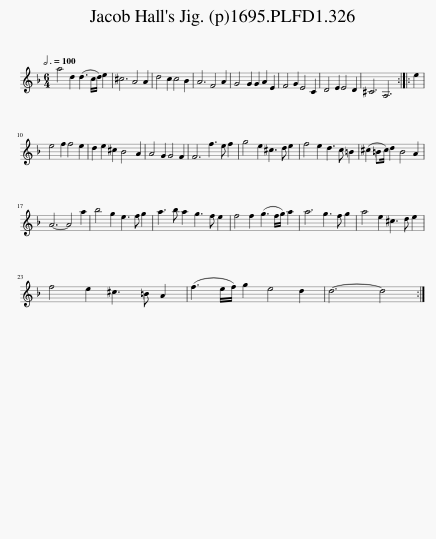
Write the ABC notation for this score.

X:1
L:1/8
Q:3/4=100
M:6/4
I:linebreak $
K:Dmin
V:1 treble
V:1
 a4 d2 (d3 c/d/) e2 | ^c6 A4 A2 | d4 c2 c4 B2 | A6 F4 A2 | G4 G2 G2 A2 E2 | %5
 F4 G2 E4 C2 | D4 E2 E4 D2 | ^C6 A,6 :: e2 |$ e4 f2 f4 e2 | %10
 d2 e2 ^c2 B4 A2 | A4 G2 G4 F2 | F6 f3 e f2 | g4 e2 ^c3 d e2 | f4 e2 d3 c =B2 | %15
 (^c2 =Bc/) d2 B4 A2 |$ A6- A4 a2 | b4 g2 e3 f g2 | a3 b a2 g3 f e2 | f4 f2 (g3 f/g/) a2 | %20
 a6 g3 f g2 | a4 e2 ^c3 d e2 |$ f4 e2 ^c3 =B A2 | (f3 e/f/) g2 e4 d2 | d6- d4 :| %25
